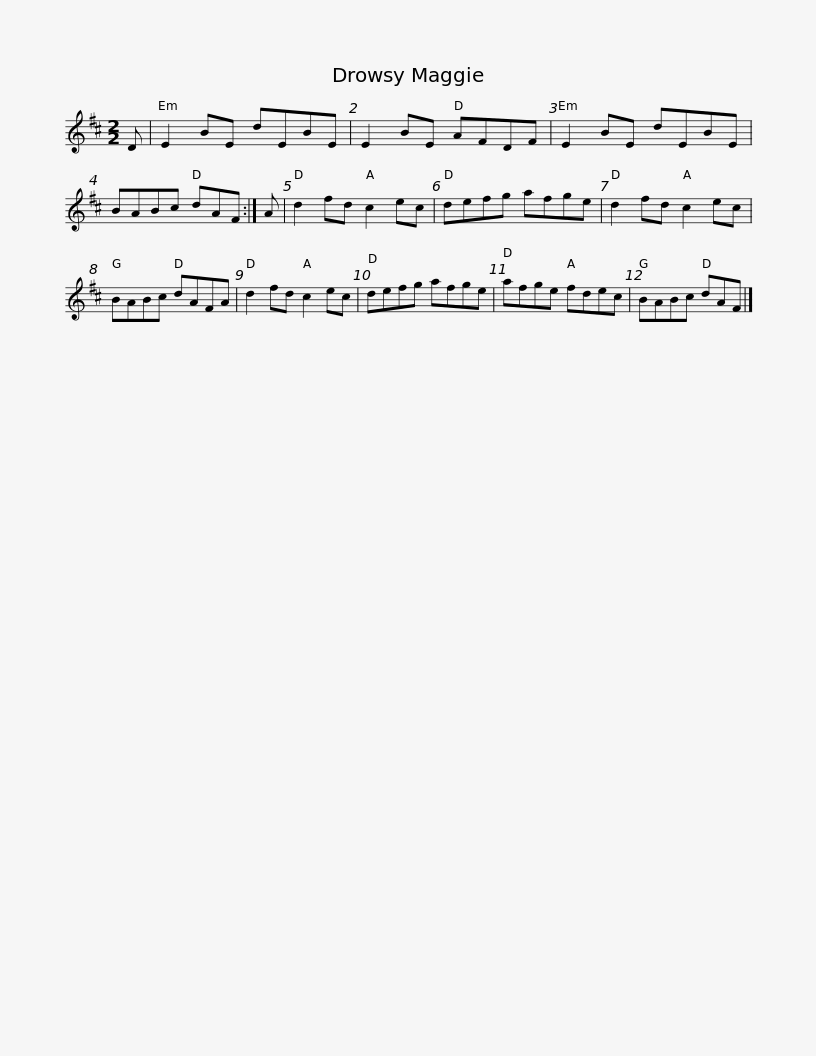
X:1
L:1/8
M:2/2
I:linebreak $
K:D
V:1 treble
V:1
 D | E2 BE dEBE | E2 BE AFDF | E2 BE dEBE | BABc dAF :| %5
 A | d2 fd c2 ec |$ defg afge | d2 fd c2 ec | BABc dAFA | %10
 d2 fd c2 ec | defg afge | afge fdec |$ BABc dAF |] %14
